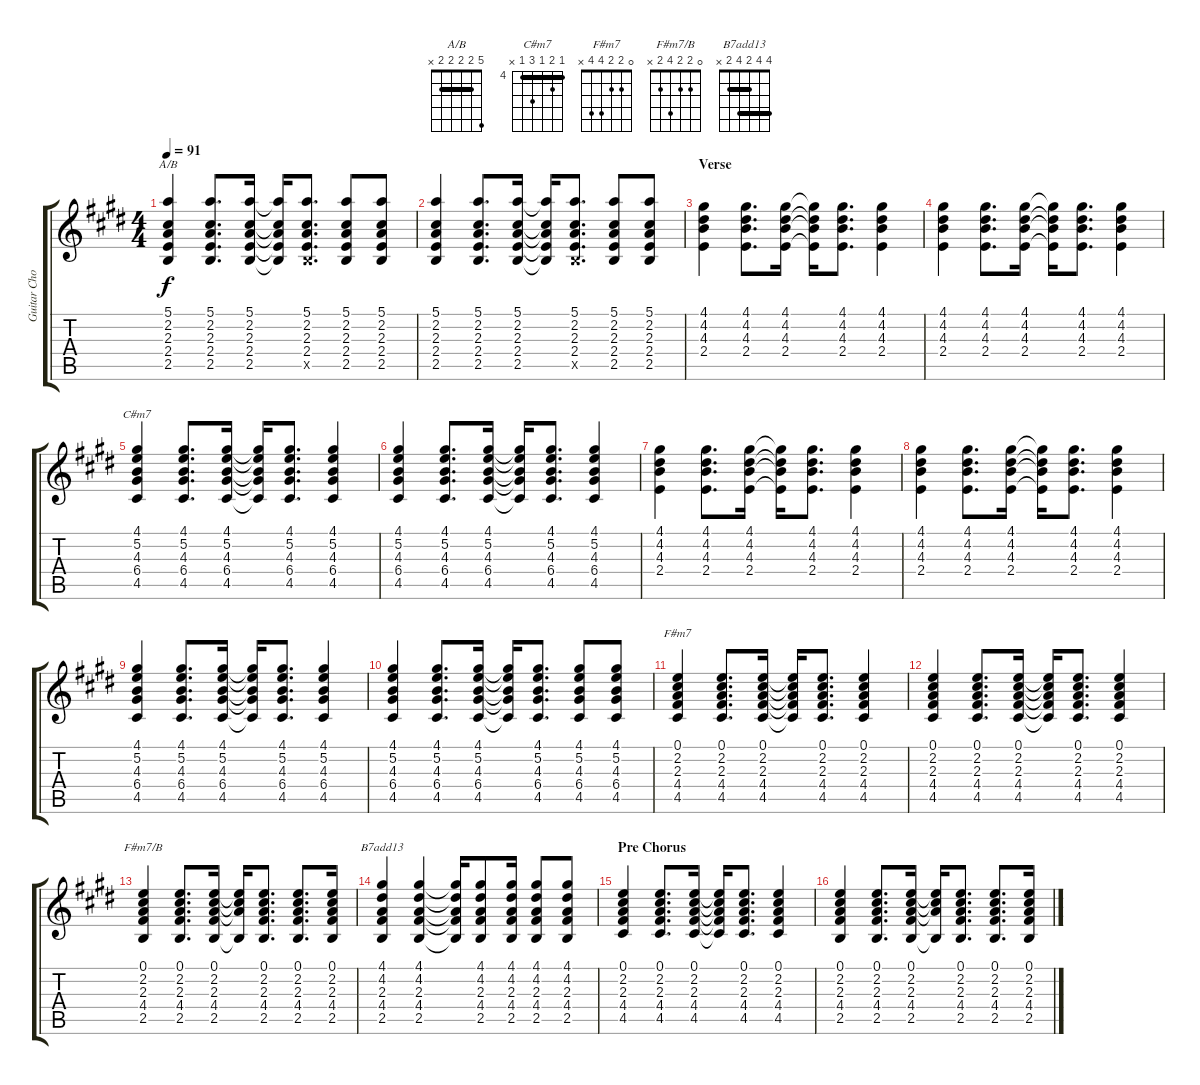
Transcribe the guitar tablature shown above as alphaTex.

\track ("Guitar Chords" "Guitar Cho") {instrument electricguitarmuted}
\staff {score tabs}
\tuning (E4 B3 G3 D3 A2 E2) {hide}
\chord ("A/B" 5 2 2 2 2 x) {barre 2}
\chord ("C#m7" 4 5 4 6 4 x) {firstfret 4 barre 4}
\chord ("F#m7" 0 2 2 4 4 x)
\chord ("F#m7/B" 0 2 2 4 2 x)
\chord ("B7add13" 4 4 2 4 2 x) {barre (2 4)}
\ts (4 4)
\tempo 91
\clef g2
\ks e
(5.1 2.2 2.3 2.4 2.5).4{ch "A/B" dy f} (5.1 2.2 2.3 2.4 2.5).8{d} (5.1 2.2 2.3 2.4 2.5).16 (5.1{t} 2.2{t} 2.3{t} 2.4{t} 2.5{t}).16 (5.1 2.2 2.3 2.4 2.5{x}).8{d} (5.1 2.2 2.3 2.4 2.5).8 (5.1 2.2 2.3 2.4 2.5).8 |
(5.1 2.2 2.3 2.4 2.5).4 (5.1 2.2 2.3 2.4 2.5).8{d} (5.1 2.2 2.3 2.4 2.5).16 (5.1{t} 2.2{t} 2.3{t} 2.4{t} 2.5{t}).16 (5.1 2.2 2.3 2.4 2.5{x}).8{d} (5.1 2.2 2.3 2.4 2.5).8 (5.1 2.2 2.3 2.4 2.5).8 |
\section ("" "Verse")
(4.1 4.2 4.3 2.4).4 (4.1 4.2 4.3 2.4).8{d} (4.1 4.2 4.3 2.4).16 (4.1{t} 4.2{t} 4.3{t} 2.4{t}).16 (4.1 4.2 4.3 2.4).8{d} (4.1 4.2 4.3 2.4).4 |
(4.1 4.2 4.3 2.4).4 (4.1 4.2 4.3 2.4).8{d} (4.1 4.2 4.3 2.4).16 (4.1{t} 4.2{t} 4.3{t} 2.4{t}).16 (4.1 4.2 4.3 2.4).8{d} (4.1 4.2 4.3 2.4).4 |
(4.1 5.2 4.3 6.4 4.5).4{ch "C#m7"} (4.1 5.2 4.3 6.4 4.5).8{d} (4.1 5.2 4.3 6.4 4.5).16 (4.1{t} 5.2{t} 4.3{t} 6.4{t} 4.5{t}).16 (4.1 5.2 4.3 6.4 4.5).8{d} (4.1 5.2 4.3 6.4 4.5).4 |
(4.1 5.2 4.3 6.4 4.5).4 (4.1 5.2 4.3 6.4 4.5).8{d} (4.1 5.2 4.3 6.4 4.5).16 (4.1{t} 5.2{t} 4.3{t} 6.4{t} 4.5{t}).16 (4.1 5.2 4.3 6.4 4.5).8{d} (4.1 5.2 4.3 6.4 4.5).4 |
(4.1 4.2 4.3 2.4).4 (4.1 4.2 4.3 2.4).8{d} (4.1 4.2 4.3 2.4).16 (4.1{t} 4.2{t} 4.3{t} 2.4{t}).16 (4.1 4.2 4.3 2.4).8{d} (4.1 4.2 4.3 2.4).4 |
(4.1 4.2 4.3 2.4).4 (4.1 4.2 4.3 2.4).8{d} (4.1 4.2 4.3 2.4).16 (4.1{t} 4.2{t} 4.3{t} 2.4{t}).16 (4.1 4.2 4.3 2.4).8{d} (4.1 4.2 4.3 2.4).4 |
(4.1 5.2 4.3 6.4 4.5).4 (4.1 5.2 4.3 6.4 4.5).8{d} (4.1 5.2 4.3 6.4 4.5).16 (4.1{t} 5.2{t} 4.3{t} 6.4{t} 4.5{t}).16 (4.1 5.2 4.3 6.4 4.5).8{d} (4.1 5.2 4.3 6.4 4.5).4 |
(4.1 5.2 4.3 6.4 4.5).4 (4.1 5.2 4.3 6.4 4.5).8{d} (4.1 5.2 4.3 6.4 4.5).16 (4.1{t} 5.2{t} 4.3{t} 6.4{t} 4.5{t}).16 (4.1 5.2 4.3 6.4 4.5).8{d} (4.1 5.2 4.3 6.4 4.5).8 (4.1 5.2 4.3 6.4 4.5).8 |
(0.1 2.2 2.3 4.4 4.5).4{ch "F#m7"} (0.1 2.2 2.3 4.4 4.5).8{d} (0.1 2.2 2.3 4.4 4.5).16 (0.1{t} 2.2{t} 2.3{t} 4.4{t} 4.5{t}).16 (0.1 2.2 2.3 4.4 4.5).8{d} (0.1 2.2 2.3 4.4 4.5).4 |
(0.1 2.2 2.3 4.4 4.5).4 (0.1 2.2 2.3 4.4 4.5).8{d} (0.1 2.2 2.3 4.4 4.5).16 (0.1{t} 2.2{t} 2.3{t} 4.4{t} 4.5{t}).16 (0.1 2.2 2.3 4.4 4.5).8{d} (0.1 2.2 2.3 4.4 4.5).4 |
(0.1 2.2 2.3 4.4 2.5).4{ch "F#m7/B"} (0.1 2.2 2.3 4.4 2.5).8{d} (0.1 2.2 2.3 4.4 2.5).16 (0.1{t} 2.2{t} 2.3{t} 2.5{t}).16 (0.1 2.2 2.3 4.4 2.5).8{d} (0.1 2.2 2.3 4.4 2.5).8{d} (0.1 2.2 2.3 4.4 2.5).16 |
(4.1 4.2 2.3 4.4 2.5).4{ch "B7add13"} (4.1 4.2 2.3 4.4 2.5).4 (4.1{t} 4.2{t} 2.3{t} 4.4{t} 2.5{t}).16 (4.1 4.2 2.3 4.4 2.5).8 (4.1 4.2 2.3 4.4 2.5).16 (4.1 4.2 2.3 4.4 2.5).8 (4.1 4.2 2.3 4.4 2.5).8 |
\section ("" "Pre Chorus")
(0.1 2.2 2.3 4.4 4.5).4 (0.1 2.2 2.3 4.4 4.5).8{d} (0.1 2.2 2.3 4.4 4.5).16 (0.1{t} 2.2{t} 2.3{t} 4.4{t} 4.5{t}).16 (0.1 2.2 2.3 4.4 4.5).8{d} (0.1 2.2 2.3 4.4 4.5).4 |
(0.1 2.2 2.3 4.4 2.5).4 (0.1 2.2 2.3 4.4 2.5).8{d} (0.1 2.2 2.3 4.4 2.5).16 (0.1{t} 2.2{t} 2.3{t} 2.5{t}).16 (0.1 2.2 2.3 4.4 2.5).8{d} (0.1 2.2 2.3 4.4 2.5).8{d} (0.1 2.2 2.3 4.4 2.5).16
